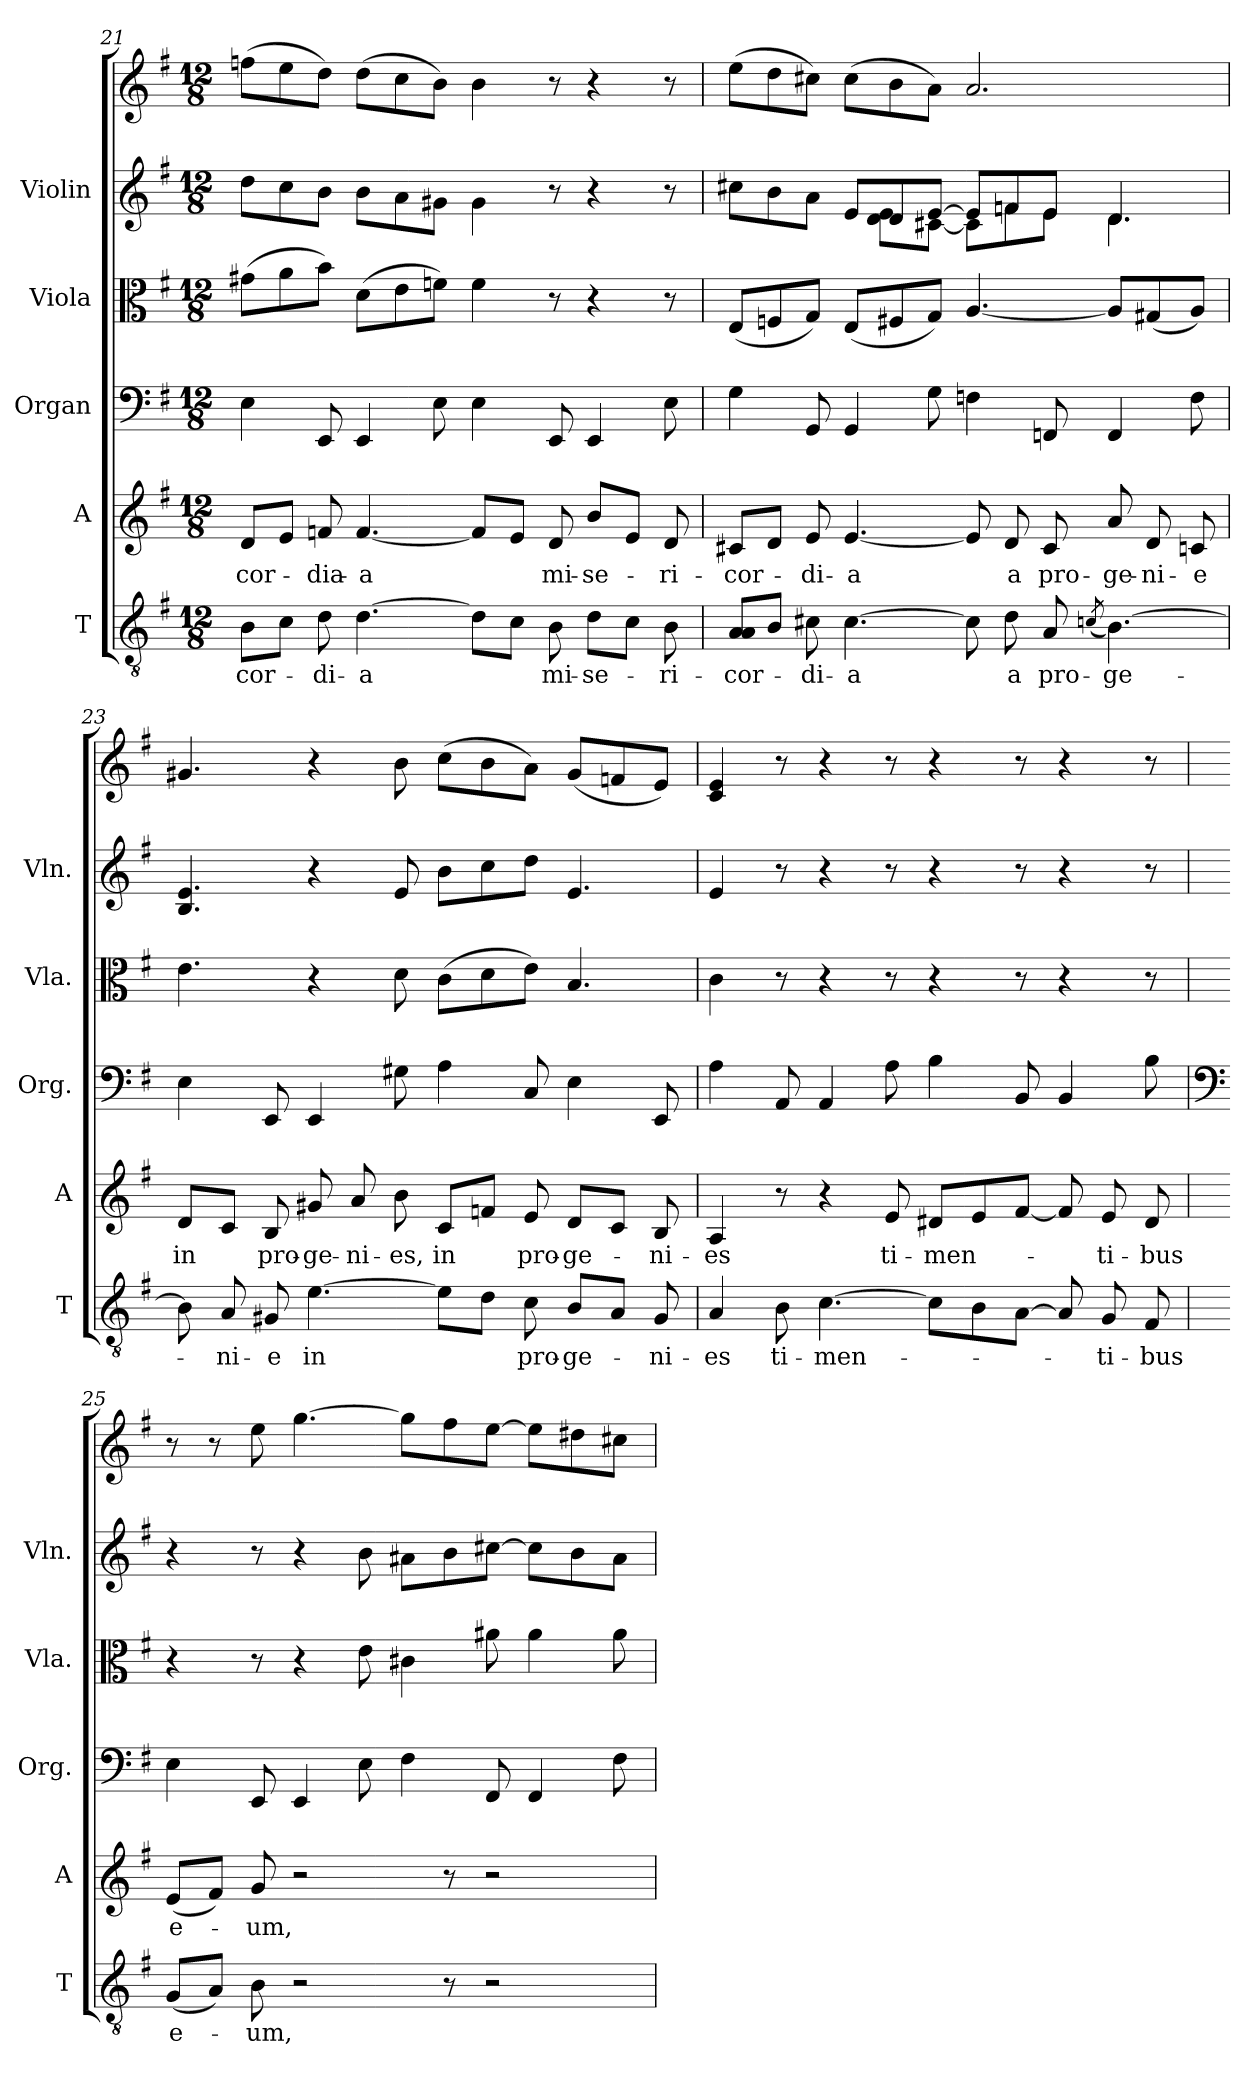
**kern	**text	**kern	**text	**kern	**kern	**kern	**kern
*part5	*part5	*part4	*part4	*part3	*part2	*part1	*part1
*staff6	*staff6	*staff5	*staff5	*staff4	*staff3	*staff2	*staff1
*I"T	*	*I"A	*	*I"Organ	*I"Viola	*I"Violin	*
*I'T	*	*I'A	*	*I'Org.	*I'Vla.	*I'Vln.	*
!!LO:PB:g=z
*clefGv2	*	*clefG2	*	*clefF4	*clefC3	*clefG2	*clefG2
*k[f#]	*	*k[f#]	*	*k[f#]	*k[f#]	*k[f#]	*k[f#]
*M12/8	*	*M12/8	*	*M12/8	*M12/8	*M12/8	*M12/8
=21	=21	=21	=21	=21	=21	=21	=21
8B\L	-cor-	8d/L	-cor-	4E\	(>8g#X\L	8dd\L	(>8ffn\L
8c\J	.	8e/J	.	.	8a\	8cc\	8ee\
8d\	-di-	8fn/	-dia-	8EE/	8b\J)	8b\J	8dd\J)
[4.d\	-a	[4.f/	-a	4EE/	(>8d\L	8b\L	(>8dd\L
.	.	.	.	.	8e\	8a\	8cc\
.	.	.	.	8E\	8fn\J)	8g#X\J	8b\J)
8d\L]	.	8f/L]	.	4E\	4f\	4g#\	4b\
8c\J	.	8e/J	.	.	.	.	.
8B\	mi-	8d/	mi-	8EE/	8r	8r	8r
8d\L	-se-	8b/L	-se-	4EE/	4r	4r	4r
8c\J	.	8e/J	.	.	.	.	.
8B\	-ri-	8d/	-ri-	8E\	8r	8r	8r
=22	=22	=22	=22	=22	=22	=22	=22
*	*	*	*	*	*	*^	*
8A/ 8A/L	-cor-	8c#X/L	-cor-	4G\	(8E/L	8cc#X\L	2ryy	(>8ee\L
8B/J	.	8d/J	.	.	8Fn/	8b\	.	8dd\
8c#X\	-di-	8e/	-di-	8GG/	8G/J)	8a\J	.	8cc#X\J)
[4.c#\	-a	[4.e/	-a	4GG/	(8E/L	8e/L	.	(>8cc#\L
.	.	.	.	.	8F#X/	8d/	8d\ 8e\L	8b\
.	.	.	.	8G\	8G/J)	[8e/J	[8c#X\J	8a\J)
8c#\]	.	8e/]	.	4Fn\	[4.A/	8e/L]	8c#\L]	2.a/
8d\	a	8d/	a	.	.	8fn/	8fn\	.
8A/	pro-	8c#/	pro-	8FFn/	.	8e/J	8e\J	.
(8qcn/	.	.	.	.	.	.	.	.
[4.B\)	-ge-	8a/	-ge-	4FF/	8A/L]	4.d/	4.d\	.
.	.	8d/	-ni-	.	(8G#X/	.	.	.
.	.	8cn/	-e	8F\	8A/J)	.	.	.
*	*	*	*	*	*	*v	*v	*
!!LO:LB:g=z
=23	=23	=23	=23	=23	=23	=23	=23
8B\]	.	8d/L	in	4E\	4.e\	4.B/ 4.e/	4.g#X/
8A/	-ni-	8c/J	.	.	.	.	.
8G#X/	-e	8B/	pro-	8EE/	.	.	.
[4.e\	in	8g#X/	-ge-	4EE/	4r	4r	4r
.	.	8a/	-ni-	.	.	.	.
.	.	8b\	-es,	8G#X\	8d\	8e/	8b\
8e\L]	.	8c/L	in	4A\	(>8c\L	8b\L	(8cc\L
8d\J	.	8fn/J	.	.	8d\	8cc\	8b\
8c\	pro-	8e/	pro-	8C/	8e\J)	8dd\J	8a\J)
8B/L	-ge-	8d/L	-ge-	4E\	4.B/	4.e/	(8g#/L
8A/J	.	8c/J	.	.	.	.	8fn/
8G#/	-ni-	8B/	-ni-	8EE/	.	.	8e/J)
=24	=24	=24	=24	=24	=24	=24	=24
4A/	-es	4A/	-es	4A\	4c\	4e/	4c/ 4e/
8B\	ti-	8r	.	8AA/	8r	8r	8r
[4.c\	-men-	4r	.	4AA/	4r	4r	4r
.	.	8e/	ti-	8A\	8r	8r	8r
8c\L]	.	8d#X/L	-men-	4B\	4r	4r	4r
8B\	.	8e/	.	.	.	.	.
[8A\J	.	[8f#/J	.	8BB/	8r	8r	8r
8A/]	.	8f#/]	.	4BB/	4r	4r	4r
8G/	-ti-	8e/	-ti-	.	.	.	.
8F#/	-bus	8d#/	-bus	8B\	8r	8r	8r
!!LO:PB:g=z
=25	=25	=25	=25	=25	=25	=25	=25
*	*	*	*	*clefF4	*	*	*
(8G/L	e-	(8e/L	e-	4E\	4r	4r	8r
8A/J)	.	8f#/J)	.	.	.	.	8r
8B\	-um,	8g/	-um,	8EE/	8r	8r	8ee\
2r	.	2r	.	4EE/	4r	4r	[4.gg\
.	.	.	.	8E\	8e\	8b\	.
.	.	.	.	4F#\	4c#X\	8a#X\L	8gg\L]
8r	.	8r	.	.	.	8b\	8ff#\
2r	.	2r	.	8FF#/	8a#X\	[8cc#X\J	[8ee\J
.	.	.	.	4FF#/	4a#\	8cc#\L]	8ee\L]
.	.	.	.	.	.	8b\	8dd#X\
.	.	.	.	8F#\	8a#\	8a#\J	8cc#X\J
=	=	=	=	=	=	=	=
*-	*-	*-	*-	*-	*-	*-	*-
